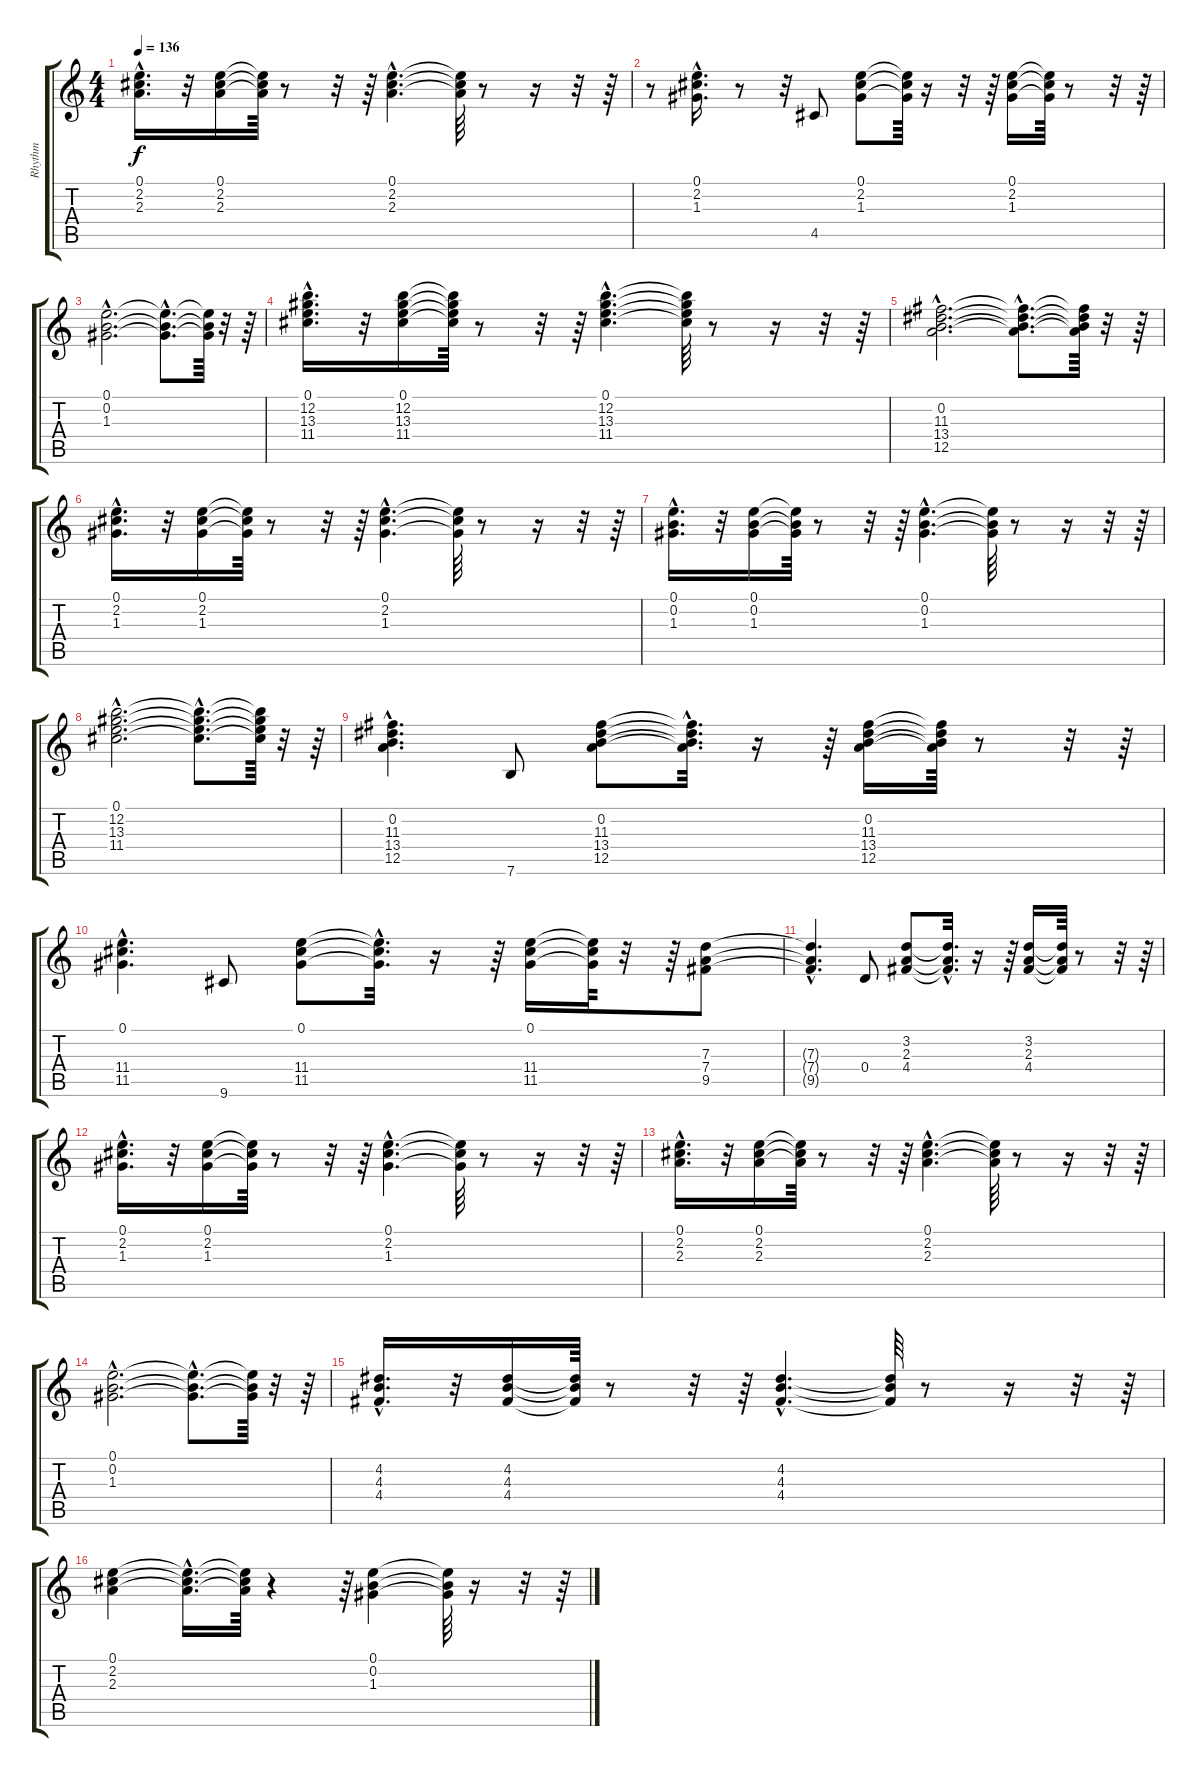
\track ("Rhythm" "Rhythm") {instrument electricguitarjazz}
\staff {score tabs}
\tuning (E4 B3 G3 D3 A2 E2) {hide}
\ts (4 4)
\tempo 136
\clef g2
\ks c
(0.1{hac} 2.2{hac} 2.3{hac}).16{d dy f} r.32 (0.1 2.2 2.3).16 (0.1{t} 2.2{t} 2.3{t}).64 r.8 r.32 r.64 (0.1{hac} 2.2{hac} 2.3{hac}).4{d} (0.1{t} 2.2{t} 2.3{t}).64 r.8 r.16 r.32 r.64 |
r.8 (0.1{hac} 2.2{hac} 1.3{hac}).16{d} r.8 r.32 4.5.8 (0.1 2.2 1.3).8 (0.1{t} 2.2{t} 1.3{t}).64 r.16 r.32 r.64 (0.1 2.2 1.3).16 (0.1{t} 2.2{t} 1.3{t}).64 r.8 r.32 r.64 |
(0.1{hac} 0.2{hac} 1.3{hac}).2{d} (0.1{hac t} 0.2{hac t} 1.3{hac t}).8{d} (0.1{t} 0.2{t} 1.3{t}).64 r.32 r.64 |
(0.1{hac} 12.2{hac} 13.3{hac} 11.4{hac}).16{d} r.32 (0.1 12.2 13.3 11.4).16 (0.1{t} 12.2{t} 13.3{t} 11.4{t}).64 r.8 r.32 r.64 (0.1{hac} 12.2{hac} 13.3{hac} 11.4{hac}).4{d} (0.1{t} 12.2{t} 13.3{t} 11.4{t}).64 r.8 r.16 r.32 r.64 |
(0.2{hac} 11.3{hac} 13.4{hac} 12.5{hac}).2{d} (0.2{hac t} 11.3{hac t} 13.4{hac t} 12.5{hac t}).8{d} (0.2{t} 11.3{t} 13.4{t} 12.5{t}).64 r.32 r.64 |
(0.1{hac} 2.2{hac} 1.3{hac}).16{d} r.32 (0.1 2.2 1.3).16 (0.1{t} 2.2{t} 1.3{t}).64 r.8 r.32 r.64 (0.1{hac} 2.2{hac} 1.3{hac}).4{d} (0.1{t} 2.2{t} 1.3{t}).64 r.8 r.16 r.32 r.64 |
(0.1{hac} 0.2{hac} 1.3{hac}).16{d} r.32 (0.1 0.2 1.3).16 (0.1{t} 0.2{t} 1.3{t}).64 r.8 r.32 r.64 (0.1{hac} 0.2{hac} 1.3{hac}).4{d} (0.1{t} 0.2{t} 1.3{t}).64 r.8 r.16 r.32 r.64 |
(0.1{hac} 12.2{hac} 13.3{hac} 11.4{hac}).2{d} (0.1{hac t} 12.2{hac t} 13.3{hac t} 11.4{hac t}).8{d} (0.1{t} 12.2{t} 13.3{t} 11.4{t}).64 r.32 r.64 |
(0.2{hac} 11.3{hac} 13.4{hac} 12.5{hac}).4{d} 7.6.8 (0.2 11.3 13.4 12.5).8 (0.2{hac t} 11.3{hac t} 13.4{hac t} 12.5{hac t}).32{d} r.16 r.64 (0.2 11.3 13.4 12.5).16 (0.2{t} 11.3{t} 13.4{t} 12.5{t}).64 r.8 r.32 r.64 |
(0.1{hac} 11.4{hac} 11.5{hac}).4{d} 9.6.8 (0.1 11.4 11.5).8 (0.1{hac t} 11.4{hac t} 11.5{hac t}).32{d} r.16 r.64 (0.1 11.4 11.5).16 (0.1{t} 11.4{t} 11.5{t}).64 r.32 r.64 (7.3 7.4 9.5).8 |
(7.3{hac t} 7.4{hac t} 9.5{hac t}).4{d} 0.4.8 (3.2 2.3 4.4).8 (3.2{hac t} 2.3{hac t} 4.4{hac t}).32{d} r.16 r.64 (3.2 2.3 4.4).16 (3.2{t} 2.3{t} 4.4{t}).64 r.8 r.32 r.64 |
(0.1{hac} 2.2{hac} 1.3{hac}).16{d} r.32 (0.1 2.2 1.3).16 (0.1{t} 2.2{t} 1.3{t}).64 r.8 r.32 r.64 (0.1{hac} 2.2{hac} 1.3{hac}).4{d} (0.1{t} 2.2{t} 1.3{t}).64 r.8 r.16 r.32 r.64 |
(0.1{hac} 2.2{hac} 2.3{hac}).16{d} r.32 (0.1 2.2 2.3).16 (0.1{t} 2.2{t} 2.3{t}).64 r.8 r.32 r.64 (0.1{hac} 2.2{hac} 2.3{hac}).4{d} (0.1{t} 2.2{t} 2.3{t}).64 r.8 r.16 r.32 r.64 |
(0.1{hac} 0.2{hac} 1.3{hac}).2{d} (0.1{hac t} 0.2{hac t} 1.3{hac t}).8{d} (0.1{t} 0.2{t} 1.3{t}).64 r.32 r.64 |
(4.2{hac} 4.3{hac} 4.4{hac}).16{d} r.32 (4.2 4.3 4.4).16 (4.2{t} 4.3{t} 4.4{t}).64 r.8 r.32 r.64 (4.2{hac} 4.3{hac} 4.4{hac}).4{d} (4.2{t} 4.3{t} 4.4{t}).64 r.8 r.16 r.32 r.64 |
(0.1 2.2 2.3).4 (0.1{hac t} 2.2{hac t} 2.3{hac t}).16{d} (0.1{t} 2.2{t} 2.3{t}).64 r.4 r.64 (0.1 0.2 1.3).4 (0.1{t} 0.2{t} 1.3{t}).64 r.16 r.32 r.64
